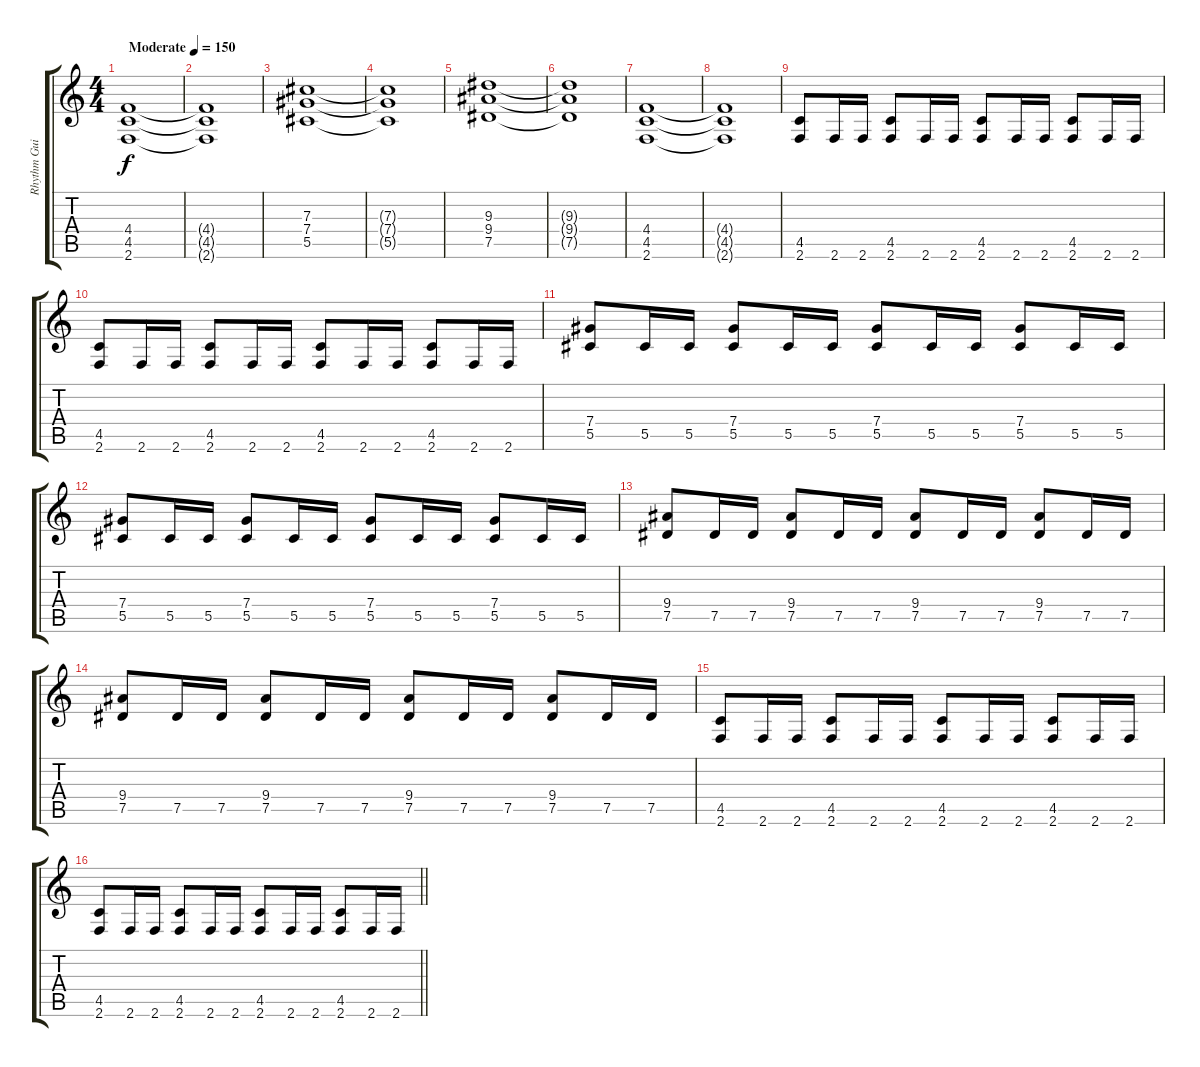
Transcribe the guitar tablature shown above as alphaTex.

\track ("Rhythm Guitar" "Rhythm Gui") {instrument distortionguitar}
\staff {score tabs}
\tuning (Eb4 Bb3 Gb3 Db3 Ab2 Eb2) {hide}
\ts (4 4)
\tempo (150 "Moderate")
\clef g2
\ks c
(4.4 4.5 2.6).1{dy f instrument distortionguitar} |
(4.4{t} 4.5{t} 2.6{t}).1 |
(7.3 7.4 5.5).1 |
(7.3{t} 7.4{t} 5.5{t}).1 |
(9.3 9.4 7.5).1 |
(9.3{t} 9.4{t} 7.5{t}).1 |
(4.4 4.5 2.6).1 |
(4.4{t} 4.5{t} 2.6{t}).1 |
(4.5 2.6).8 2.6.16 2.6.16 (4.5 2.6).8 2.6.16 2.6.16 (4.5 2.6).8 2.6.16 2.6.16 (4.5 2.6).8 2.6.16 2.6.16 |
(4.5 2.6).8 2.6.16 2.6.16 (4.5 2.6).8 2.6.16 2.6.16 (4.5 2.6).8 2.6.16 2.6.16 (4.5 2.6).8 2.6.16 2.6.16 |
(7.4 5.5).8 5.5.16 5.5.16 (7.4 5.5).8 5.5.16 5.5.16 (7.4 5.5).8 5.5.16 5.5.16 (7.4 5.5).8 5.5.16 5.5.16 |
(7.4 5.5).8 5.5.16 5.5.16 (7.4 5.5).8 5.5.16 5.5.16 (7.4 5.5).8 5.5.16 5.5.16 (7.4 5.5).8 5.5.16 5.5.16 |
(9.4 7.5).8 7.5.16 7.5.16 (9.4 7.5).8 7.5.16 7.5.16 (9.4 7.5).8 7.5.16 7.5.16 (9.4 7.5).8 7.5.16 7.5.16 |
(9.4 7.5).8 7.5.16 7.5.16 (9.4 7.5).8 7.5.16 7.5.16 (9.4 7.5).8 7.5.16 7.5.16 (9.4 7.5).8 7.5.16 7.5.16 |
(4.5 2.6).8 2.6.16 2.6.16 (4.5 2.6).8 2.6.16 2.6.16 (4.5 2.6).8 2.6.16 2.6.16 (4.5 2.6).8 2.6.16 2.6.16 |
\barLineRight lightlight
(4.5 2.6).8 2.6.16 2.6.16 (4.5 2.6).8 2.6.16 2.6.16 (4.5 2.6).8 2.6.16 2.6.16 (4.5 2.6).8 2.6.16 2.6.16
